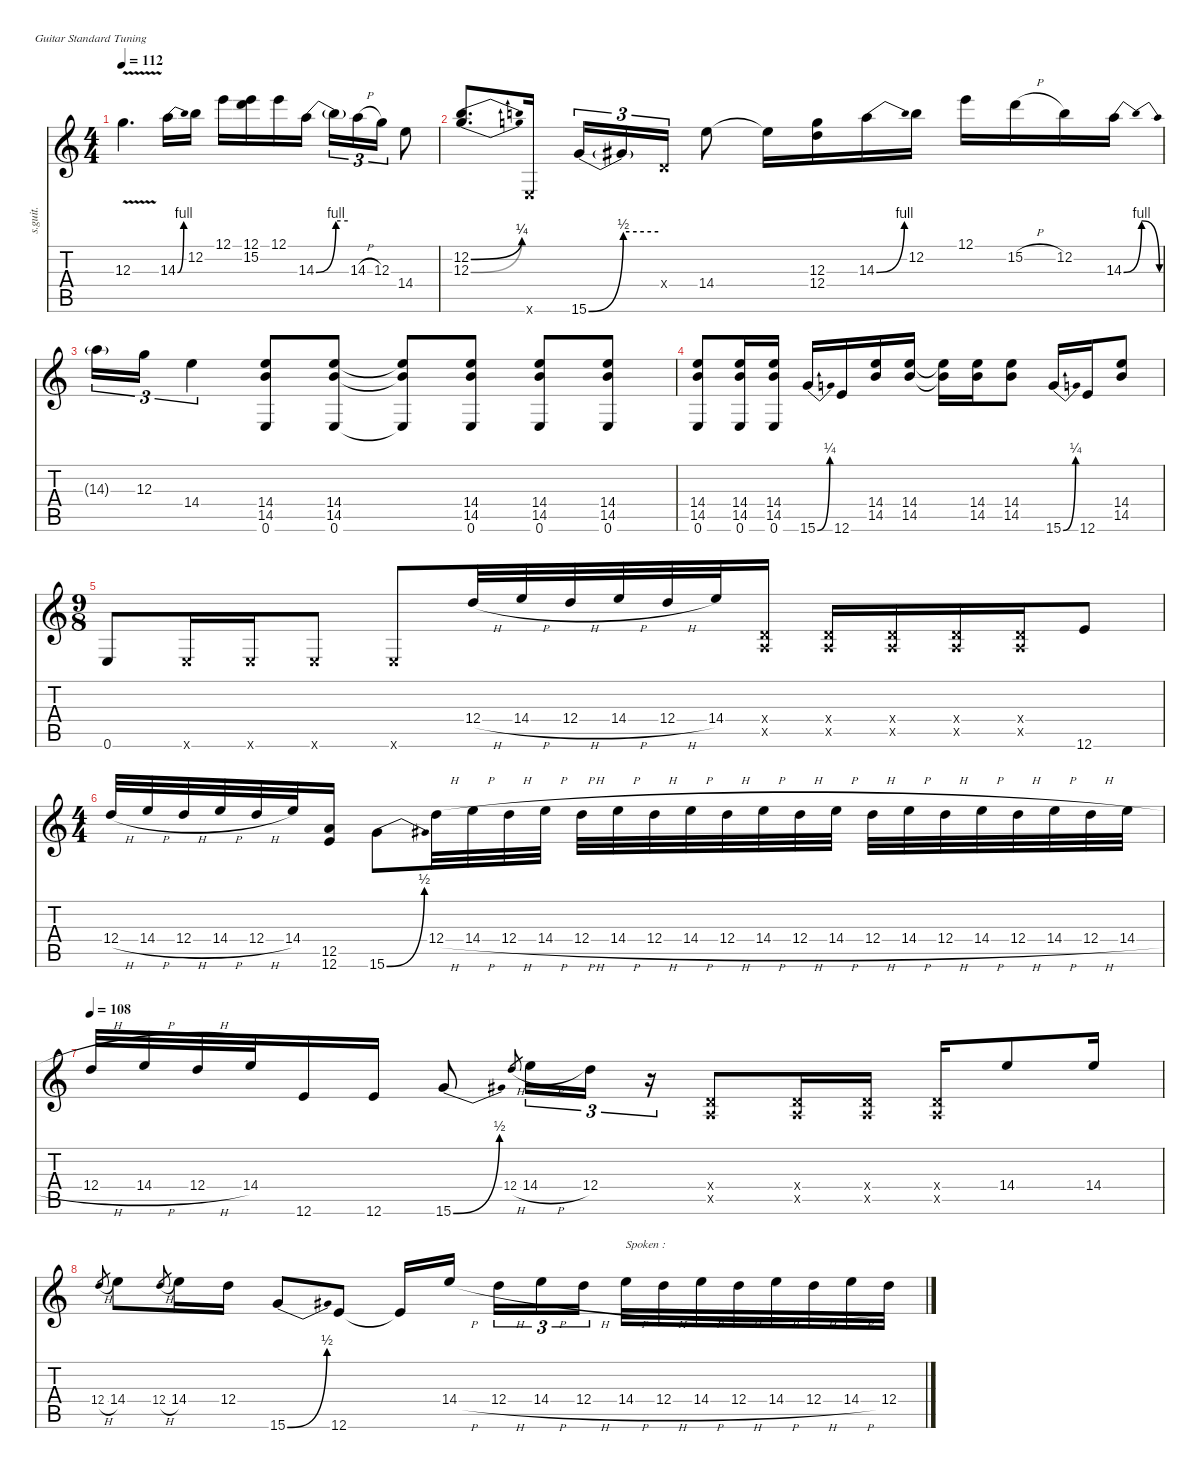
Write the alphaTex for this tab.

\defaultSystemsLayout 4
\hideDynamics
\bracketExtendMode nobrackets
\otherSystemsTrackNameOrientation horizontal
\track ("Guitar (Jimi Hendrix)" "s.guit.") {instrument acousticguitarsteel}
\staff {score tabs}
\tuning (E4 B3 G3 D3 A2 E2)
\ts (4 4)
\tempo 112
\clef g2
\ks c
12.3{v t}.4{d dy f beam Down} 14.3{be (bend 0 0 30 4)}.16{beam Down} 12.2.16{beam Down} 12.1.16{beam Down} (12.1 15.2).16{beam Down} 12.1.16{beam Down} 14.3{be (bend 0 0 60 4)}.16{beam Down} 14.3{be (hold 0 4 60 4) t}.16{tu (3 2) beam Down} 14.3{h}.16{tu (3 2) beam Down} 12.3.16{tu (3 2) beam Down} 14.4.8{beam Down} |
(12.2{be (bend 0 0 30 1)} 12.3{be (bend 0 0 30 1)}).8{d dy ff beam Up} 0.6{x}.16{dy f beam Up} 15.6{be (bend 0 0 60 2)}.16{tu (3 2) beam Up} 15.6{be (hold 0 2 60 2) t}.16{tu (3 2) beam Up} 0.4{x}.16{tu (3 2) beam Up} 14.4.8{dy ff beam Down} 14.4{t}.16{dy f beam Down} (12.3 12.4).16{beam Down} 14.3{be (bend 0 0 30 4)}.16{beam Down} 12.2.16{beam Down} 12.1.16{beam Down} 15.2{h}.16{beam Down} 12.2.16{beam Down} 14.3{be (bendrelease 0 0 15 4 30 4 60 0)}.16{beam Down} |
14.3{g}.16{tu (3 2) beam Down} 12.3.16{tu (3 2) beam Down} 14.4.4{tu (3 2) beam Down} (14.4 14.5 0.6).8{beam Up} (14.4 14.5 0.6).8{beam Up} (14.4{t} 14.5{t} 0.6{t}).8{beam Up} (14.4 14.5 0.6).8{beam Up} (14.4 14.5 0.6).8{beam Up} (14.4 14.5 0.6).8{beam Up} |
(14.4 14.5 0.6).8{beam Up} (14.4 14.5 0.6).16{beam Up} (14.4 14.5 0.6).16{beam Up} 15.6{be (bend 0 0 30 1)}.16{beam Up} 12.6.16{dy mf beam Up} (14.4 14.5).16{dy f beam Up} (14.4 14.5).16{beam Up} (14.4{t} 14.5{t}).16{beam Down} (14.4 14.5).16{beam Down} (14.4 14.5).8{beam Down} 15.6{be (bend 0 0 30 1)}.16{beam Up} 12.6.16{dy mf beam Up} (14.4 14.5).8{dy f beam Up} |
\ts (9 8)
\beaming (8 3 3 3)
0.6.8{beam Up} 0.6{x}.16{beam Up} 0.6{x}.16{beam Up} 0.6{x}.8{beam Up} 0.6{x}.8{beam Up} 12.4{h}.32{beam Up} 14.4{h}.32{beam Up} 12.4{h}.32{beam Up} 14.4{h}.32{beam Up} 12.4{h}.32{beam Up} 14.4.32{beam Up} (0.4{x} 0.5{x}).16{beam Up} (0.4{x} 0.5{x}).16{beam Up} (0.4{x} 0.5{x}).16{beam Up} (0.4{x} 0.5{x}).16{beam Up} (0.4{x} 0.5{x}).16{beam Up} 12.6.8{beam Up} |
\ts (4 4)
\beaming (8 2 2 2 2)
12.4{h}.32{beam Up} 14.4{h}.32{beam Up} 12.4{h}.32{beam Up} 14.4{h}.32{beam Up} 12.4{h}.32{beam Up} 14.4.32{beam Up} (12.5 12.6).16{beam Up} 15.6{be (bend 0 0 30 2)}.8{beam Down} 12.4{h}.32{beam Down} 14.4{h}.32{beam Down} 12.4{h}.32{beam Down} 14.4{h}.32{beam Down} 12.4{h}.32{beam Down} 14.4{h}.32{beam Down} 12.4{h}.32{beam Down} 14.4{h}.32{beam Down} 12.4{h}.32{beam Down} 14.4{h}.32{beam Down} 12.4{h}.32{beam Down} 14.4{h}.32{beam Down} 12.4{h}.32{beam Down} 14.4{h}.32{beam Down} 12.4{h}.32{beam Down} 14.4{h}.32{beam Down} 12.4{h}.32{beam Down} 14.4{h}.32{beam Down} 12.4{h}.32{beam Down} 14.4{h}.32{beam Down} |
\tempo 108
12.4{h}.32{beam Up} 14.4{h}.32{beam Up} 12.4{h}.32{beam Up} 14.4.32{beam Up} 12.6.16{beam Up} 12.6.16{beam Up} 15.6{be (bend 0 0 30 2)}.8{beam Up} 12.4{h}.8{gr dy mp beam Up} 14.4{h}.16{tu (3 2) dy f beam Down} 12.4.16{tu (3 2) beam Down} r.16{tu (3 2) beam Down} (0.4{x} 0.5{x}).8{beam Up} (0.4{x} 0.5{x}).16{beam Up} (0.4{x} 0.5{x}).16{beam Up} (0.4{x} 0.5{x}).16{beam Up} 14.4.8{beam Up} 14.4.16{beam Up} |
12.4{h}.8{gr dy mp beam Up} 14.4.8{dy f beam Down} 12.4{h}.8{gr dy mp beam Up} 14.4.16{dy f beam Down} 12.4.16{beam Down} 15.6{be (bend 0 0 30 2)}.8{beam Up} 12.6.8{beam Up} 12.6{t}.16{beam Up} 14.4{h}.16{beam Up} 12.4{h}.16{tu (3 2) beam Down} 14.4{h}.16{tu (3 2) beam Down} 12.4{h}.16{tu (3 2) beam Down} 14.4{h}.32{txt "Spoken :" beam Down} 12.4{h}.32{beam Down} 14.4{h}.32{beam Down} 12.4{h}.32{beam Down} 14.4{h}.32{dy mf beam Down} 12.4{h}.32{beam Down} 14.4{h}.32{beam Down} 12.4{h}.32{beam Down}
